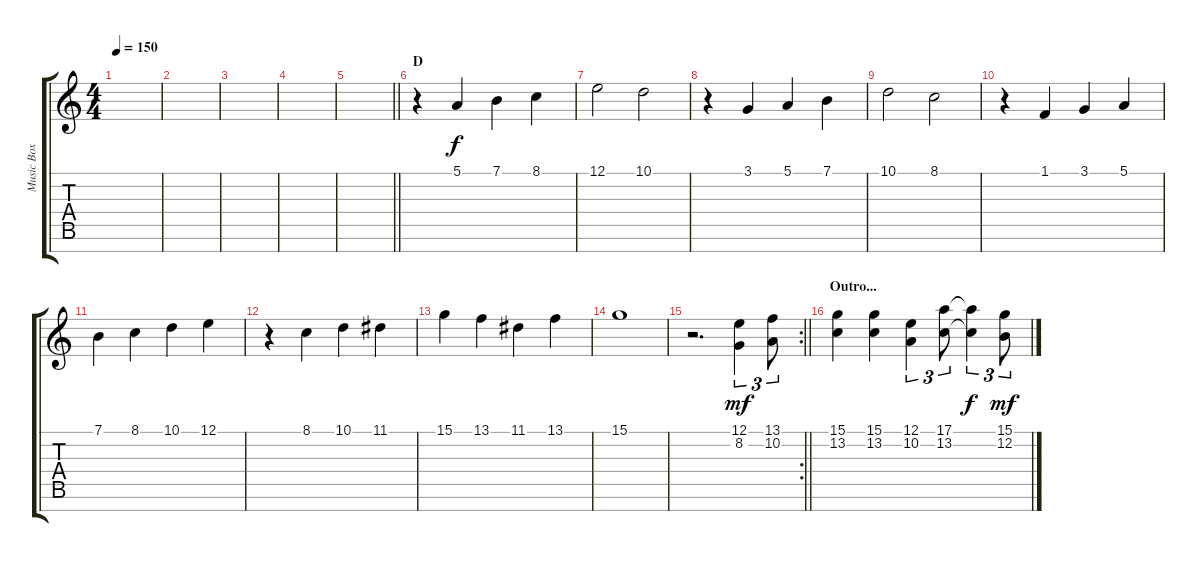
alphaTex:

\track ("Music Box" "Music Box") {instrument musicbox}
\staff {score tabs}
\tuning (E4 B3 G3 D3 A2 E2 B1) {hide}
\ts (4 4)
\tempo 150
\clef g2
\ks c
|
|
|
|
\barLineRight lightlight
|
\section ("" "D")
r.4 5.1.4 7.1.4 8.1.4 |
12.1.2 10.1.2 |
r.4 3.1.4 5.1.4 7.1.4 |
10.1.2 8.1.2 |
r.4 1.1.4 3.1.4 5.1.4 |
7.1.4 8.1.4 10.1.4 12.1.4 |
r.4 8.1.4 10.1.4 11.1.4 |
15.1.4 13.1.4 11.1.4 13.1.4 |
15.1.1 |
\rc 2
\barLineRight lightlight
r.2{d} (12.1 8.2).4{tu (3 2) dy mf} (13.1 10.2).8{tu (3 2)} |
\section ("" "Outro...")
(15.1 13.2).4 (15.1 13.2).4 (12.1 10.2).4{tu (3 2)} (17.1 13.2).8{tu (3 2)} (17.1{t} 13.2{t}).4{tu (3 2) dy f} (15.1 12.2).8{tu (3 2) dy mf}
